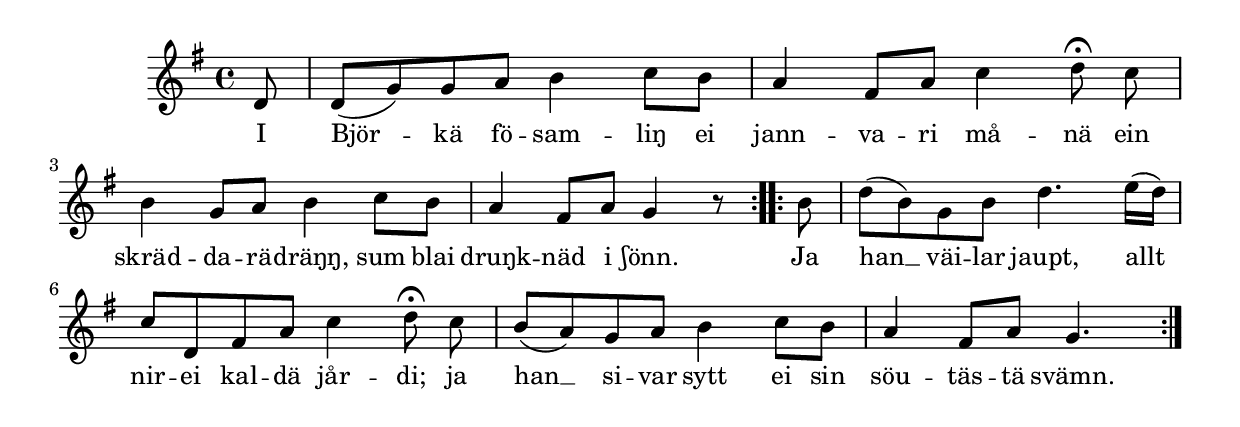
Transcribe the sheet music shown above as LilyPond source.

{
\time 4/4
\key g \major

\repeat volta 2 { 
 \partial 8
 d'8  | 
 d'-( g'-) g' a' b'4 c''8 b'  | 
 a'4 fis'8 a' c''4 d''8-\fermata c''\noBeam  | 
 b'4 g'8 a' b'4 c''8 b'  | 
 a'4 fis'8 a' g'4 r8
 } %( endrepeat )% 
\repeat volta 2 { 
 b'  | 
 d''-( b'-) g' b' d''4. e''16-( d''-)  | 
 c''8 d' fis' a' c''4 d''8-\fermata c''\noBeam  | 
 b'-( a'-) g' a' b'4 c''8 b'  | 
 a'4 fis'8 a' g'4.
 } %( endrepeat )% 
}
 \addlyrics {
     I Björ --  -- kä fö -- sam -- liŋ ei jann -- va -- ri må -- nä ein
     skräd -- da -- rä -- dräŋŋ, sum blai druŋk -- näd i ʃönn. Ja
     han __ väi -- lar jaupt, allt nir -- ei kal -- dä jår -- di; ja
     han __ si -- var sytt ei sin söu -- täs -- tä svämn.
}
